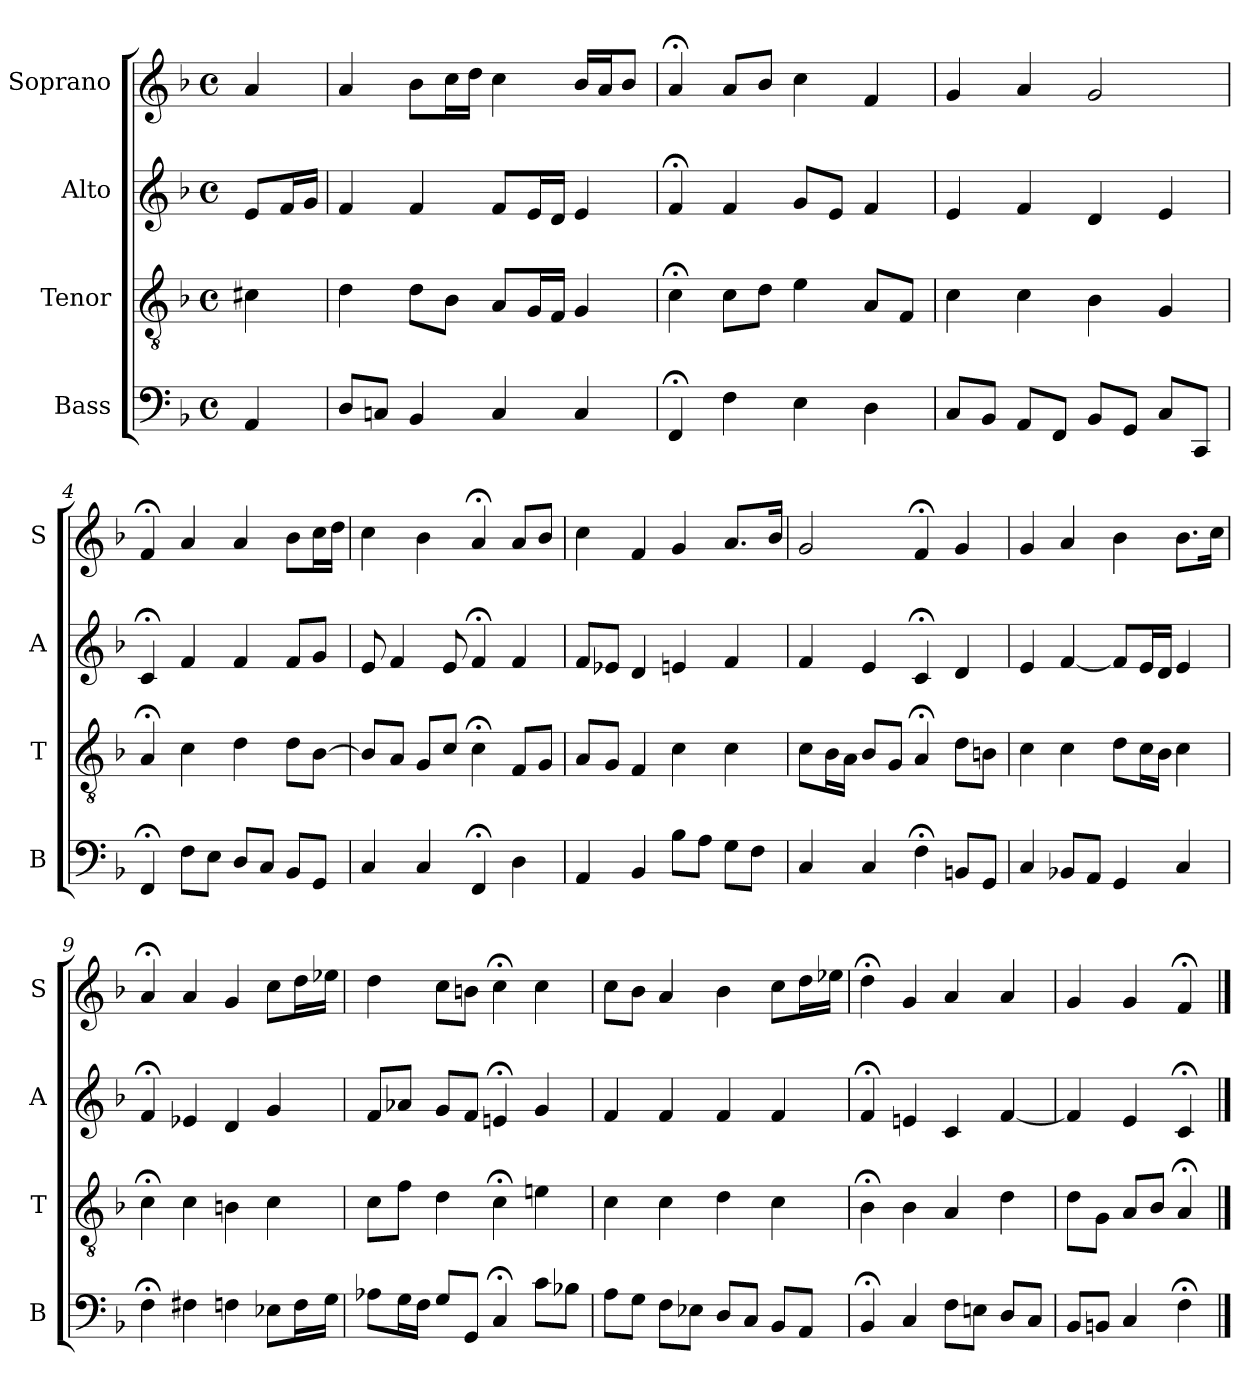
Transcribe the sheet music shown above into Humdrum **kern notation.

**kern	**kern	**kern	**kern
*part4	*part3	*part2	*part1
*staff4	*staff3	*staff2	*staff1
*I"Bass	*I"Tenor	*I"Alto	*I"Soprano
*I'B	*I'T	*I'A	*I'S
*clefF4	*clefGv2	*clefG2	*clefG2
*k[b-]	*k[b-]	*k[b-]	*k[b-]
*F:	*F:	*F:	*F:
*M4/4	*M4/4	*M4/4	*M4/4
*met(c)	*met(c)	*met(c)	*met(c)
*MM100	*MM100	*MM100	*MM100
=	=	=	=
4AA	4c#X	8eL	4a
.	.	16fL	.
.	.	16gJJ	.
=1	=1	=1	=1
8DL	4d	4f	4a
8CnJ	.	.	.
4BB-	8dL	4f	8b-L
.	8B-J	.	16ccL
.	.	.	16ddJJ
4Ci	8AL	8fL	4cc
.	16GL	16eL	.
.	16FJJ	16dJJ	.
4Ci	4Gi	4e	16b-LL
.	.	.	16aJ
.	.	.	8b-J
=2	=2	=2	=2
4FF;<i	4c;<i	4f;<	4a;<
4F	8cL	4f	8aL
.	8dJ	.	8b-J
4E	4e	8gL	4cc
.	.	8eJ	.
4D	8AL	4f	4f
.	8FJ	.	.
=3	=3	=3	=3
8CL	4c	4e	4g
8BB-J	.	.	.
8AAL	4c	4f	4a
8FFJ	.	.	.
8BB-L	4B-	4d	2g
8GGJ	.	.	.
8CL	4G	4e	.
8CCJ	.	.	.
=4	=4	=4	=4
4FF;<	4A;<	4c;<	4f;<
8FL	4c	4f	4a
8EJ	.	.	.
8DL	4d	4f	4a
8CJ	.	.	.
8BB-L	8dL	8fL	8b-L
8GGJ	[8B-J	8gJ	16ccL
.	.	.	16ddJJ
=5	=5	=5	=5
4C	8B-L]	8e	4cc
.	8AJ	4f	.
4C	8GL	.	4b-
.	8cJ	8e	.
4FF;<	4c;<	4f;<	4a;<
4D	8FL	4f	8aL
.	8GJ	.	8b-J
=6	=6	=6	=6
4AA	8AL	8fL	4cc
.	8GJ	8e-XJ	.
4BB-	4F	4d	4f
8B-L	4c	4en	4g
8AJ	.	.	.
8GL	4c	4f	8.aL
8FJ	.	.	.
.	.	.	16b-Jk
=7	=7	=7	=7
4C	8cL	4f	2g
.	16B-L	.	.
.	16AJJ	.	.
4C	8B-L	4e	.
.	8GJ	.	.
4F;<	4A;<	4c;<	4f;<
8BBnL	8dL	4d	4g
8GGJ	8BnJ	.	.
=8	=8	=8	=8
4C	4c	4e	4g
8BB-XL	4c	[4f	4a
8AAJ	.	.	.
4GG	8dL	8fL]	4b-
.	16cL	16eL	.
.	16B-JJ	16dJJ	.
4C	4c	4e	8.b-L
.	.	.	16ccJk
=9	=9	=9	=9
4F;<	4c;<	4f;<	4a;<
4F#X	4c	4e-X	4a
4Fn	4Bn	4d	4g
8E-XL	4c	4g	8ccL
16FL	.	.	16ddL
16GJJ	.	.	16ee-XJJ
=10	=10	=10	=10
8A-XL	8cL	8fL	4dd
16GL	8fJ	8a-XJ	.
16FJJ	.	.	.
8GL	4d	8gL	8ccL
8GGJ	.	8fJ	8bnJ
4C;<	4c;<	4en;<	4cc;<
8cL	4en	4g	4cc
8B-XJ	.	.	.
=11	=11	=11	=11
8AL	4c	4f	8ccL
8GJ	.	.	8b-J
8FL	4c	4f	4a
8E-XJ	.	.	.
8DL	4d	4f	4b-
8CJ	.	.	.
8BB-L	4c	4f	8ccL
8AAJ	.	.	16ddL
.	.	.	16ee-XJJ
=12	=12	=12	=12
4BB-;<	4B-;<	4f;<	4dd;<
4C	4B-	4en	4g
8FL	4A	4c	4a
8EnJ	.	.	.
8DL	4d	[4f	4a
8CJ	.	.	.
=13	=13	=13	=13
8BB-L	8dL	4f]	4g
8BBnJ	8GJ	.	.
4C	8AL	4e	4g
.	8B-J	.	.
4F;<	4A;<	4c;<	4f;<
==	==	==	==
*-	*-	*-	*-
